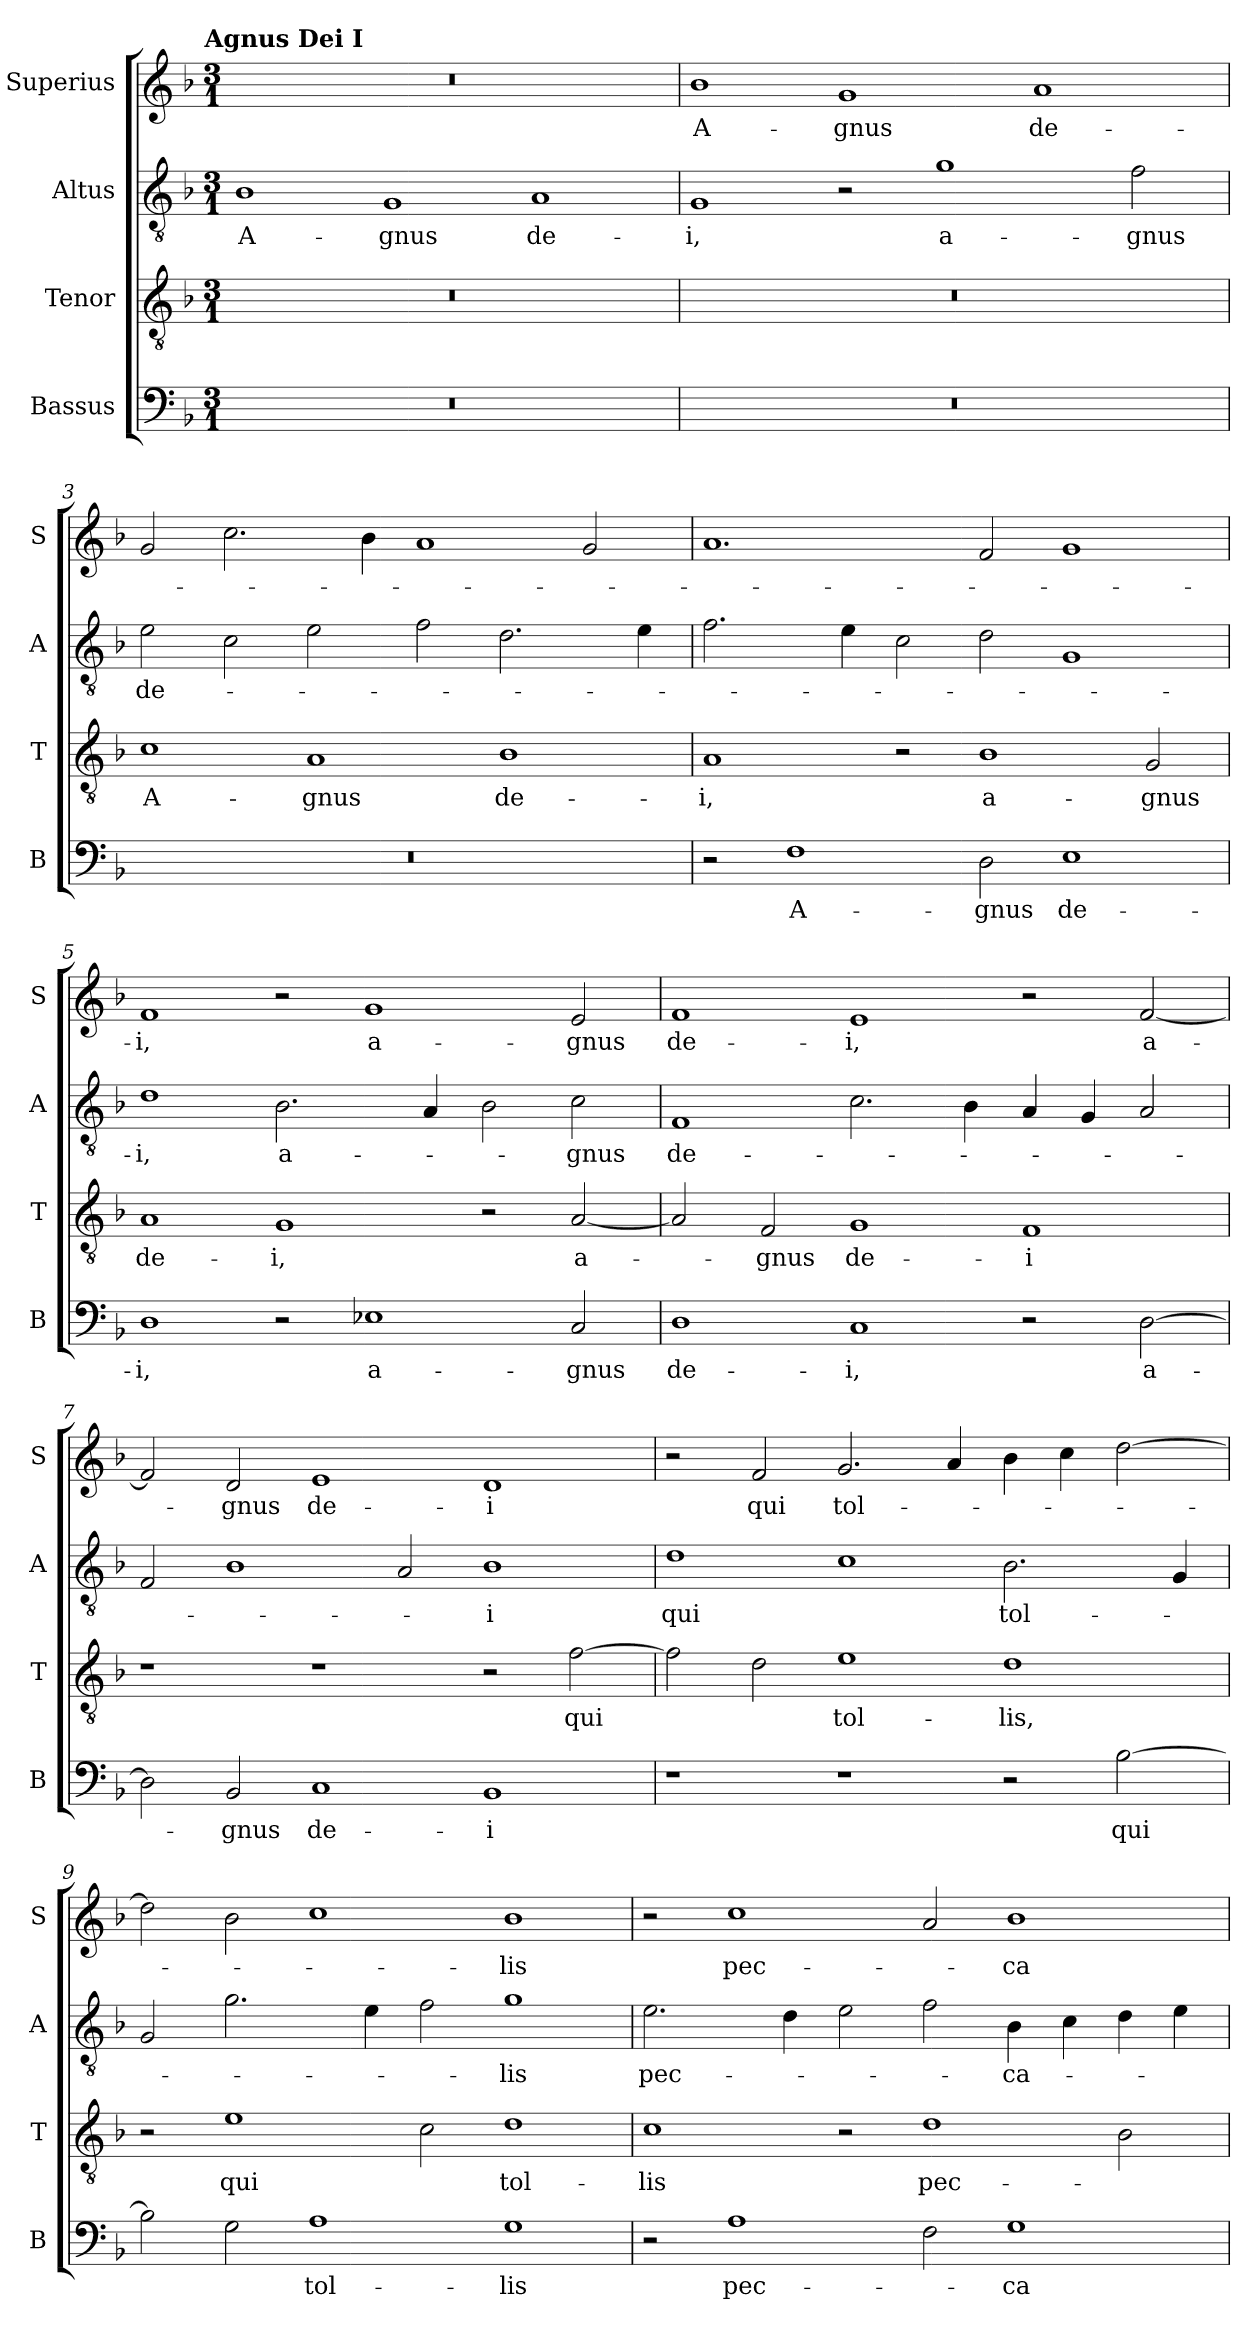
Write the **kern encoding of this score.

**kern	**text	**kern	**text	**kern	**text	**kern	**text
*part4	*part4	*part3	*part3	*part2	*part2	*part1	*part1
*staff4	*staff4	*staff3	*staff3	*staff2	*staff2	*staff1	*staff1
*I"Bassus	*	*I"Tenor	*	*I"Altus	*	*I"Superius	*
*I'B	*	*I'T	*	*I'A	*	*I'S	*
*clefF4	*	*clefGv2	*	*clefGv2	*	*clefG2	*
*k[b-]	*	*k[b-]	*	*k[b-]	*	*k[b-]	*
!!LO:TX:omd:t=Agnus Dei I
*M3/1	*	*M3/1	*	*M3/1	*	*M3/1	*
=1	=1	=1	=1	=1	=1	=1	=1
0.r	.	0.r	.	1B-	A-	0.r	.
.	.	.	.	1G	-gnus	.	.
.	.	.	.	1A	de-	.	.
=2	=2	=2	=2	=2	=2	=2	=2
0.r	.	0.r	.	1G	-i,	1b-	A-
.	.	.	.	2r	.	1g	-gnus
.	.	.	.	1g	a-	.	.
.	.	.	.	.	.	1a	de-
.	.	.	.	2f\	-gnus	.	.
=3	=3	=3	=3	=3	=3	=3	=3
0.r	.	1c	A-	2e\	de-	2g/	.
.	.	.	.	2c\	.	2.cc\	.
.	.	1A	-gnus	2e\	.	.	.
.	.	.	.	.	.	4b-\	.
.	.	.	.	2f\	.	1a	.
.	.	1B-	de-	2.d\	.	.	.
.	.	.	.	.	.	2g/	.
.	.	.	.	4e\	.	.	.
=4	=4	=4	=4	=4	=4	=4	=4
2r	.	1A	-i,	2.f\	.	1.a	.
1F	A-	.	.	.	.	.	.
.	.	.	.	4e\	.	.	.
.	.	2r	.	2c\	.	.	.
2D\	-gnus	1B-	a-	2d\	.	2f/	.
1E	de-	.	.	1G	.	1g	.
.	.	2G/	-gnus	.	.	.	.
=5	=5	=5	=5	=5	=5	=5	=5
1D	-i,	1A	de-	1d	-i,	1f	-i,
2r	.	1G	-i,	2.B-\	a-	2r	.
1E-X	a-	.	.	.	.	1g	a-
.	.	.	.	4A/	.	.	.
.	.	2r	.	2B-\	.	.	.
2C/	-gnus	[2A/	a-	2c\	-gnus	2e/	-gnus
=6	=6	=6	=6	=6	=6	=6	=6
1D	de-	2A/]	.	1F	de-	1f	de-
.	.	2F/	-gnus	.	.	.	.
1C	-i,	1G	de-	2.c\	.	1e	-i,
.	.	.	.	4B-\	.	.	.
2r	.	1F	-i	4A/	.	2r	.
.	.	.	.	4G/	.	.	.
[2D\	a-	.	.	2A/	.	[2f/	a-
=7	=7	=7	=7	=7	=7	=7	=7
2D\]	.	1r	.	2F/	.	2f/]	.
2BB-/	-gnus	.	.	1B-	.	2d/	-gnus
1C	de-	1r	.	.	.	1e	de-
.	.	.	.	2A/	.	.	.
1BB-	-i	2r	.	1B-	-i	1d	-i
.	.	[2f\	qui	.	.	.	.
=8	=8	=8	=8	=8	=8	=8	=8
1r	.	2f\]	.	1d	qui	2r	.
.	.	2d\	.	.	.	2f/	qui
1r	.	1e	tol-	1c	.	2.g/	tol-
.	.	.	.	.	.	4a/	.
2r	.	1d	-lis,	2.B-\	tol-	4b-\	.
.	.	.	.	.	.	4cc\	.
[2B-\	qui	.	.	.	.	[2dd\	.
.	.	.	.	4G/	.	.	.
=9	=9	=9	=9	=9	=9	=9	=9
2B-\]	.	2r	.	2G/	.	2dd\]	.
2G\	.	1e	qui	2.g\	.	2b-\	.
1A	tol-	.	.	.	.	1cc	.
.	.	.	.	4e\	.	.	.
.	.	2c\	.	2f\	.	.	.
1G	-lis	1d	tol-	1g	-lis	1b-	-lis
=10	=10	=10	=10	=10	=10	=10	=10
2r	.	1c	-lis	2.e\	pec-	2r	.
1A	pec-	.	.	.	.	1cc	pec-
.	.	.	.	4d\	.	.	.
.	.	2r	.	2e\	.	.	.
2F\	.	1d	pec-	2f\	.	2a/	.
1G	-ca-	.	.	4B-\	-ca-	1b-	-ca-
.	.	.	.	4c\	.	.	.
.	.	2B-\	.	4d\	.	.	.
.	.	.	.	4e\	.	.	.
=	=	=	=	=	=	=	=
*-	*-	*-	*-	*-	*-	*-	*-
